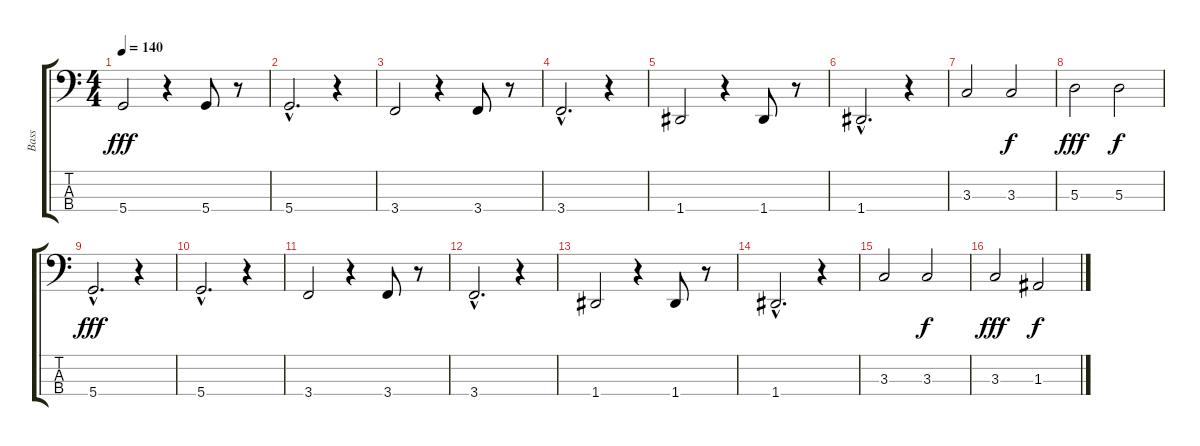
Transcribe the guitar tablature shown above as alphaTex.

\track ("Bass" "Bass") {instrument electricbassfinger}
\staff {score tabs}
\tuning (G2 D2 A1 D1) {hide}
\ts (4 4)
\tempo 140
\clef f4
\ks c
5.4.2{dy fff} r.4 5.4.8 r.8 |
5.4{hac}.2{d} r.4 |
3.4.2 r.4 3.4.8 r.8 |
3.4{hac}.2{d} r.4 |
1.4.2 r.4 1.4.8 r.8 |
1.4{hac}.2{d} r.4 |
3.3.2 3.3.2{dy f} |
5.3.2{dy fff} 5.3.2{dy f} |
5.4{hac}.2{d dy fff} r.4 |
5.4{hac}.2{d} r.4 |
3.4.2 r.4 3.4.8 r.8 |
3.4{hac}.2{d} r.4 |
1.4.2 r.4 1.4.8 r.8 |
1.4{hac}.2{d} r.4 |
3.3.2 3.3.2{dy f} |
3.3.2{dy fff} 1.3.2{dy f}
